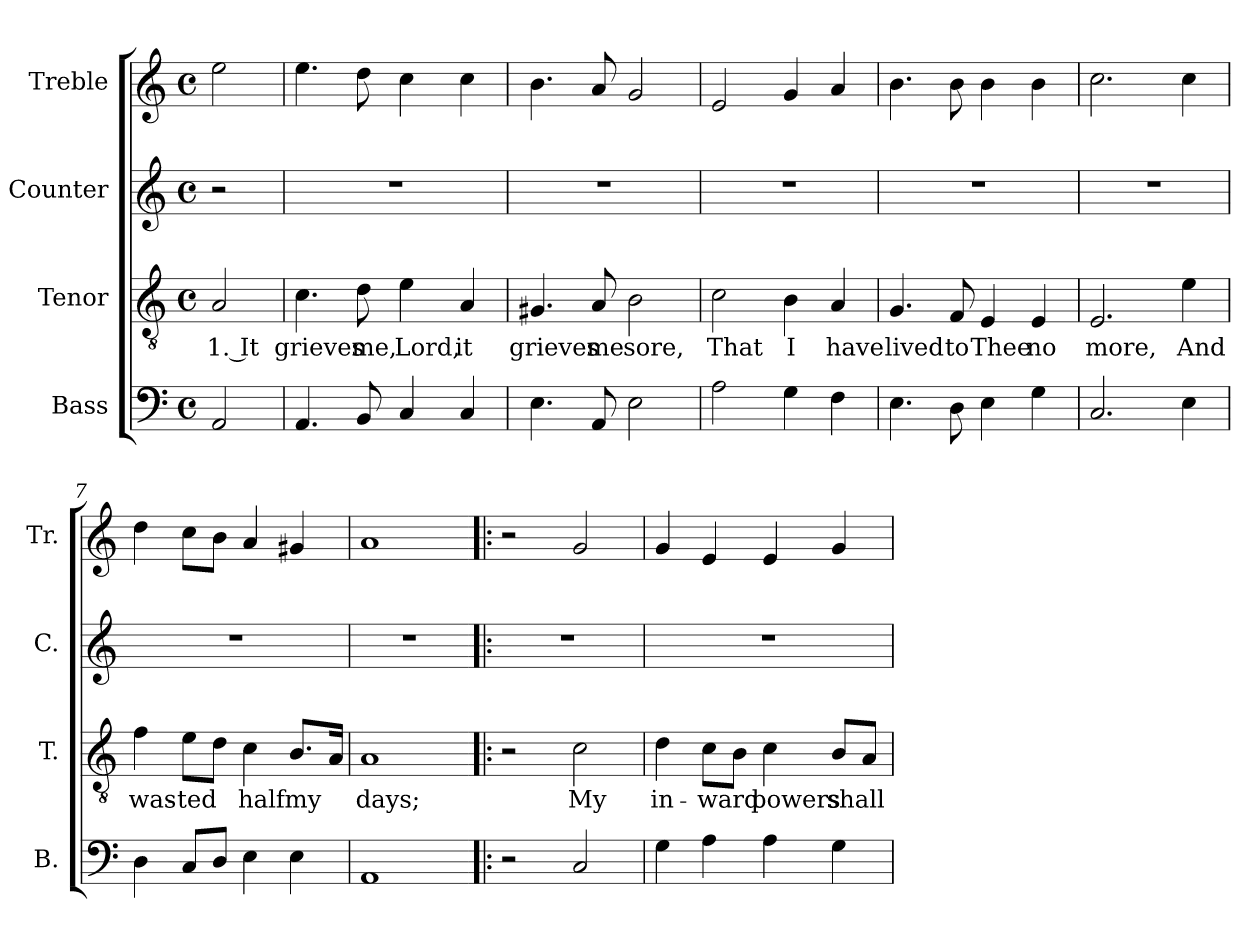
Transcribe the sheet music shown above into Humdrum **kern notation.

**kern	**kern	**text	**kern	**kern
*part4	*part3	*part3	*part2	*part1
*staff4	*staff3	*staff3	*staff2	*staff1
*I"Bass	*I"Tenor	*	*I"Counter	*I"Treble
*I'B.	*I'T.	*	*I'C.	*I'Tr.
*clefF4	*clefGv2	*	*clefG2	*clefG2
*k[]	*k[]	*	*k[]	*k[]
*M4/4	*M4/4	*	*M4/4	*M4/4
*met(c)	*met(c)	*	*met(c)	*met(c)
=1	=1	=1	=1	=1
2AA/	2A/	1. It	2r	2ee\
=2	=2	=2	=2	=2
4.AA/	4.c\	grieves	1r	4.ee\
8BB/	8d\	me,	.	8dd\
4C/	4e\	Lord,	.	4cc\
4C/	4A/	it	.	4cc\
=3	=3	=3	=3	=3
4.E\	4.G#X/	grieves	1r	4.b\
8AA/	8A/	me	.	8a/
2E\	2B\	sore,	.	2g/
=4	=4	=4	=4	=4
2A\	2c\	That	1r	2e/
4G\	4B\	I	.	4g/
4F\	4A/	have	.	4a/
=5	=5	=5	=5	=5
4.E\	4.G/	lived	1r	4.b\
8D\	8F/	to	.	8b\
4E\	4E/	Thee	.	4b\
4G\	4E/	no	.	4b\
!!LO:LB:g=z
=6	=6	=6	=6	=6
2.C/	2.E/	more,	1r	2.cc\
4E\	4e\	And	.	4cc\
=7	=7	=7	=7	=7
4D\	4f\	was-	1r	4dd\
8C/L	8e\L	-ted	.	8cc\L
8D/J	8d\J	.	.	8b\J
4E\	4c\	half	.	4a/
4E\	8.B/L	my	.	4g#X/
.	16A/Jk	.	.	.
=8	=8	=8	=8	=8
1AA	1A	days;	1r	1a
=9!|:	=9!|:	=9!|:	=9!|:	=9!|:
2r	2r	.	1r	2r
2C/	2c\	My	.	2g/
=10	=10	=10	=10	=10
4G\	4d\	in-	1r	4g/
4A\	8c\L	-ward	.	4e/
.	8B\J	.	.	.
4A\	4c\	powers	.	4e/
4G\	8B/L	shall	.	4g/
.	8A/J	.	.	.
=	=	=	=	=
*-	*-	*-	*-	*-
